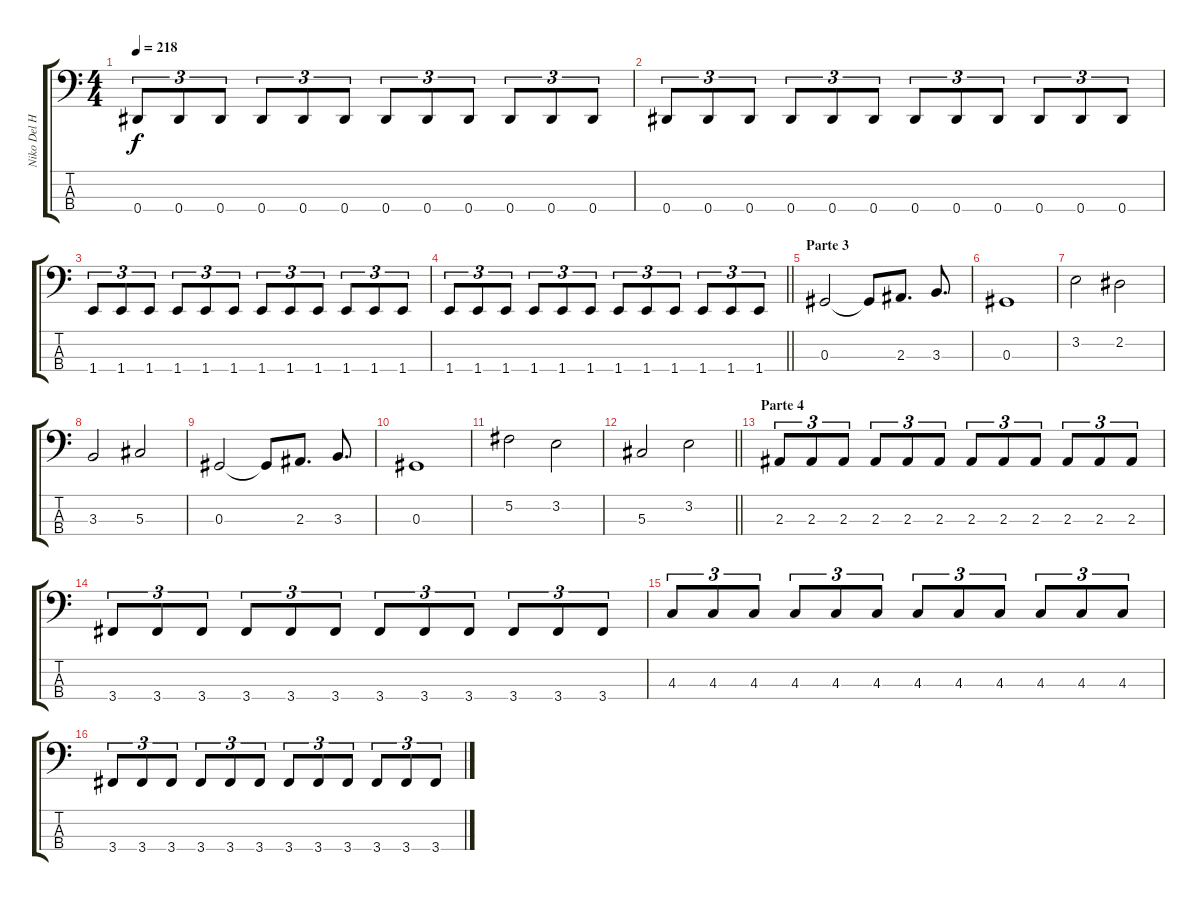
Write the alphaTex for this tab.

\track ("Niko Del Hierro" "Niko Del H") {instrument electricbassfinger}
\staff {score tabs}
\tuning (Gb2 Db2 Ab1 Eb1) {hide}
\ts (4 4)
\tempo 218
\clef f4
\ks c
0.4.8{tu (3 2) dy f} 0.4.8{tu (3 2)} 0.4.8{tu (3 2)} 0.4.8{tu (3 2)} 0.4.8{tu (3 2)} 0.4.8{tu (3 2)} 0.4.8{tu (3 2)} 0.4.8{tu (3 2)} 0.4.8{tu (3 2)} 0.4.8{tu (3 2)} 0.4.8{tu (3 2)} 0.4.8{tu (3 2)} |
0.4.8{tu (3 2)} 0.4.8{tu (3 2)} 0.4.8{tu (3 2)} 0.4.8{tu (3 2)} 0.4.8{tu (3 2)} 0.4.8{tu (3 2)} 0.4.8{tu (3 2)} 0.4.8{tu (3 2)} 0.4.8{tu (3 2)} 0.4.8{tu (3 2)} 0.4.8{tu (3 2)} 0.4.8{tu (3 2)} |
1.4.8{tu (3 2)} 1.4.8{tu (3 2)} 1.4.8{tu (3 2)} 1.4.8{tu (3 2)} 1.4.8{tu (3 2)} 1.4.8{tu (3 2)} 1.4.8{tu (3 2)} 1.4.8{tu (3 2)} 1.4.8{tu (3 2)} 1.4.8{tu (3 2)} 1.4.8{tu (3 2)} 1.4.8{tu (3 2)} |
\barLineRight lightlight
1.4.8{tu (3 2)} 1.4.8{tu (3 2)} 1.4.8{tu (3 2)} 1.4.8{tu (3 2)} 1.4.8{tu (3 2)} 1.4.8{tu (3 2)} 1.4.8{tu (3 2)} 1.4.8{tu (3 2)} 1.4.8{tu (3 2)} 1.4.8{tu (3 2)} 1.4.8{tu (3 2)} 1.4.8{tu (3 2)} |
\section ("" "Parte 3")
0.3.2 0.3{t}.8 2.3.8{d} 3.3.8{d} |
0.3.1 |
3.2.2 2.2.2 |
3.3.2 5.3.2 |
0.3.2 0.3{t}.8 2.3.8{d} 3.3.8{d} |
0.3.1 |
5.2.2 3.2.2 |
\barLineRight lightlight
5.3.2 3.2.2 |
\section ("" "Parte 4")
2.3.8{tu (3 2)} 2.3.8{tu (3 2)} 2.3.8{tu (3 2)} 2.3.8{tu (3 2)} 2.3.8{tu (3 2)} 2.3.8{tu (3 2)} 2.3.8{tu (3 2)} 2.3.8{tu (3 2)} 2.3.8{tu (3 2)} 2.3.8{tu (3 2)} 2.3.8{tu (3 2)} 2.3.8{tu (3 2)} |
3.4.8{tu (3 2)} 3.4.8{tu (3 2)} 3.4.8{tu (3 2)} 3.4.8{tu (3 2)} 3.4.8{tu (3 2)} 3.4.8{tu (3 2)} 3.4.8{tu (3 2)} 3.4.8{tu (3 2)} 3.4.8{tu (3 2)} 3.4.8{tu (3 2)} 3.4.8{tu (3 2)} 3.4.8{tu (3 2)} |
4.3.8{tu (3 2)} 4.3.8{tu (3 2)} 4.3.8{tu (3 2)} 4.3.8{tu (3 2)} 4.3.8{tu (3 2)} 4.3.8{tu (3 2)} 4.3.8{tu (3 2)} 4.3.8{tu (3 2)} 4.3.8{tu (3 2)} 4.3.8{tu (3 2)} 4.3.8{tu (3 2)} 4.3.8{tu (3 2)} |
3.4.8{tu (3 2)} 3.4.8{tu (3 2)} 3.4.8{tu (3 2)} 3.4.8{tu (3 2)} 3.4.8{tu (3 2)} 3.4.8{tu (3 2)} 3.4.8{tu (3 2)} 3.4.8{tu (3 2)} 3.4.8{tu (3 2)} 3.4.8{tu (3 2)} 3.4.8{tu (3 2)} 3.4.8{tu (3 2)}
